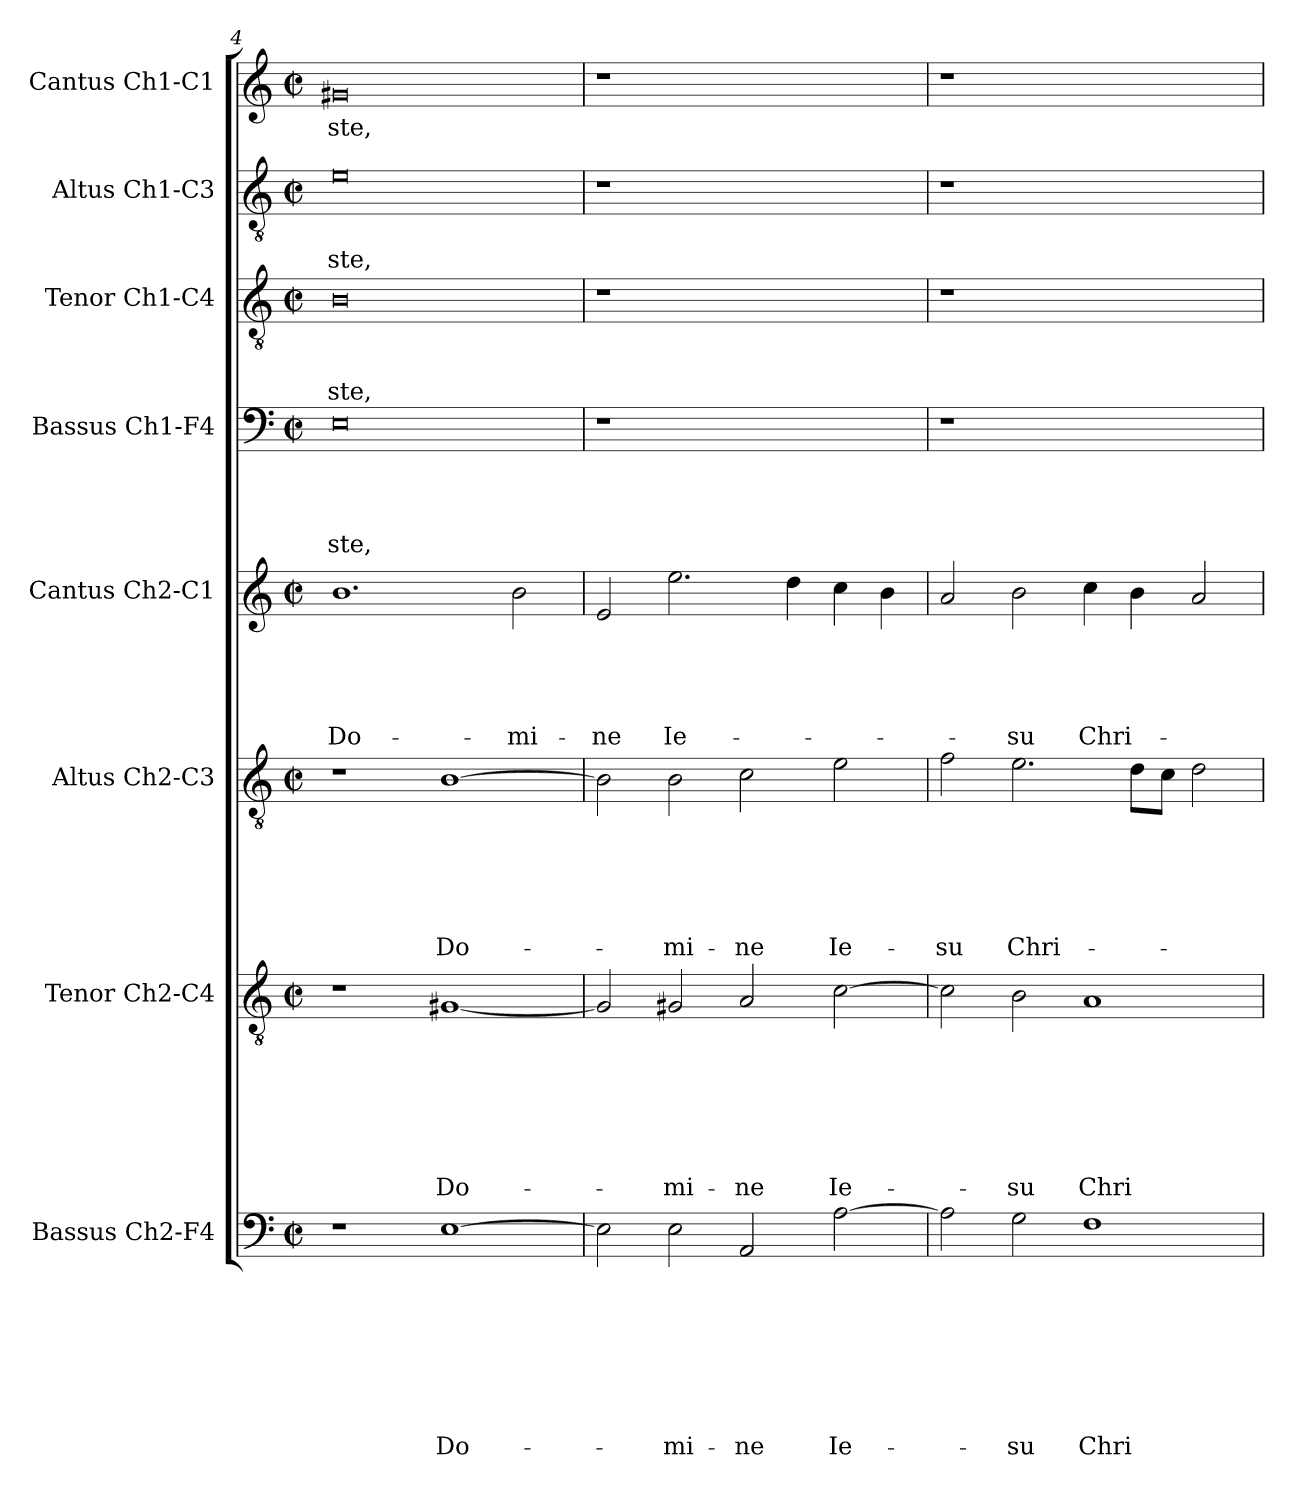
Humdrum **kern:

**kern	**text	**text	**text	**text	**text	**text	**text	**text	**kern	**text	**text	**text	**text	**text	**text	**text	**kern	**text	**text	**text	**text	**text	**text	**kern	**text	**text	**text	**text	**text	**kern	**text	**text	**text	**text	**kern	**text	**text	**text	**kern	**text	**text	**kern	**text
*part8	*part8	*part8	*part8	*part8	*part8	*part8	*part8	*part8	*part7	*part7	*part7	*part7	*part7	*part7	*part7	*part7	*part6	*part6	*part6	*part6	*part6	*part6	*part6	*part5	*part5	*part5	*part5	*part5	*part5	*part4	*part4	*part4	*part4	*part4	*part3	*part3	*part3	*part3	*part2	*part2	*part2	*part1	*part1
*staff8	*staff8	*staff8	*staff8	*staff8	*staff8	*staff8	*staff8	*staff8	*staff7	*staff7	*staff7	*staff7	*staff7	*staff7	*staff7	*staff7	*staff6	*staff6	*staff6	*staff6	*staff6	*staff6	*staff6	*staff5	*staff5	*staff5	*staff5	*staff5	*staff5	*staff4	*staff4	*staff4	*staff4	*staff4	*staff3	*staff3	*staff3	*staff3	*staff2	*staff2	*staff2	*staff1	*staff1
*I"Bassus Ch2-F4	*	*	*	*	*	*	*	*	*I"Tenor Ch2-C4	*	*	*	*	*	*	*	*I"Altus Ch2-C3	*	*	*	*	*	*	*I"Cantus Ch2-C1	*	*	*	*	*	*I"Bassus Ch1-F4	*	*	*	*	*I"Tenor Ch1-C4	*	*	*	*I"Altus Ch1-C3	*	*	*I"Cantus Ch1-C1	*
*I'B2	*	*	*	*	*	*	*	*	*I'T2	*	*	*	*	*	*	*	*I'A2	*	*	*	*	*	*	*I'C2	*	*	*	*	*	*I'B	*	*	*	*	*I'T	*	*	*	*I'A	*	*	*I'C	*
*clefF4	*	*	*	*	*	*	*	*	*clefGv2	*	*	*	*	*	*	*	*clefGv2	*	*	*	*	*	*	*clefG2	*	*	*	*	*	*clefF4	*	*	*	*	*clefGv2	*	*	*	*clefGv2	*	*	*clefG2	*
*k[]	*	*	*	*	*	*	*	*	*k[]	*	*	*	*	*	*	*	*k[]	*	*	*	*	*	*	*k[]	*	*	*	*	*	*k[]	*	*	*	*	*k[]	*	*	*	*k[]	*	*	*k[]	*
*C:	*	*	*	*	*	*	*	*	*C:	*	*	*	*	*	*	*	*C:	*	*	*	*	*	*	*C:	*	*	*	*	*	*C:	*	*	*	*	*C:	*	*	*	*C:	*	*	*C:	*
*M2/2	*	*	*	*	*	*	*	*	*M2/2	*	*	*	*	*	*	*	*M2/2	*	*	*	*	*	*	*M2/2	*	*	*	*	*	*M2/2	*	*	*	*	*M2/2	*	*	*	*M2/2	*	*	*M2/2	*
*met(c|)	*	*	*	*	*	*	*	*	*met(c|)	*	*	*	*	*	*	*	*met(c|)	*	*	*	*	*	*	*met(c|)	*	*	*	*	*	*met(c|)	*	*	*	*	*met(c|)	*	*	*	*met(c|)	*	*	*met(c|)	*
=4	=4	=4	=4	=4	=4	=4	=4	=4	=4	=4	=4	=4	=4	=4	=4	=4	=4	=4	=4	=4	=4	=4	=4	=4	=4	=4	=4	=4	=4	=4	=4	=4	=4	=4	=4	=4	=4	=4	=4	=4	=4	=4	=4
!	!	!	!	!	!	!	!	!	!	!	!	!	!	!	!	!	!	!	!	!	!	!	!	!	!	!	!	!	!LO:LY:b	!	!	!	!	!LO:LY:b	!	!	!	!LO:LY:b	!	!	!LO:LY:b	!	!LO:LY:b
1r	.	.	.	.	.	.	.	.	1r	.	.	.	.	.	.	.	1r	.	.	.	.	.	.	1.b	.	.	.	.	Do-	0E	.	.	.	-ste,	0B	.	.	-ste,	0e	.	-ste,	0g#X	-ste,
!	!	!	!	!	!	!	!	!LO:LY:b	!	!	!	!	!	!	!	!LO:LY:b	!	!	!	!	!	!	!LO:LY:b	!	!	!	!	!	!	!	!	!	!	!	!	!	!	!	!	!	!	!	!
[1E	.	.	.	.	.	.	.	Do-	[1G#X	.	.	.	.	.	.	Do-	[1B	.	.	.	.	.	Do-	.	.	.	.	.	.	.	.	.	.	.	.	.	.	.	.	.	.	.	.
!	!	!	!	!	!	!	!	!	!	!	!	!	!	!	!	!	!	!	!	!	!	!	!	!	!	!	!	!	!LO:LY:b	!	!	!	!	!	!	!	!	!	!	!	!	!	!
.	.	.	.	.	.	.	.	.	.	.	.	.	.	.	.	.	.	.	.	.	.	.	.	2b\	.	.	.	.	-mi-	.	.	.	.	.	.	.	.	.	.	.	.	.	.
=5	=5	=5	=5	=5	=5	=5	=5	=5	=5	=5	=5	=5	=5	=5	=5	=5	=5	=5	=5	=5	=5	=5	=5	=5	=5	=5	=5	=5	=5	=5	=5	=5	=5	=5	=5	=5	=5	=5	=5	=5	=5	=5	=5
!	!	!	!	!	!	!	!	!	!	!	!	!	!	!	!	!	!	!	!	!	!	!	!	!	!	!	!	!	!LO:LY:b	!	!	!	!	!	!	!	!	!	!	!	!	!	!
2E\]	.	.	.	.	.	.	.	.	2G#/]	.	.	.	.	.	.	.	2B\]	.	.	.	.	.	.	2e/	.	.	.	.	-ne	1r	.	.	.	.	1r	.	.	.	1r	.	.	1r	.
!	!	!	!	!	!	!	!	!LO:LY:b	!	!	!	!	!	!	!	!LO:LY:b	!	!	!	!	!	!	!LO:LY:b	!	!	!	!	!	!LO:LY:b	!	!	!	!	!	!	!	!	!	!	!	!	!	!
2E\	.	.	.	.	.	.	.	-mi-	2G#X/	.	.	.	.	.	.	-mi-	2B\	.	.	.	.	.	-mi-	2.ee\	.	.	.	.	Ie-	.	.	.	.	.	.	.	.	.	.	.	.	.	.
!	!	!	!	!	!	!	!	!LO:LY:b	!	!	!	!	!	!	!	!LO:LY:b	!	!	!	!	!	!	!LO:LY:b	!	!	!	!	!	!	!	!	!	!	!	!	!	!	!	!	!	!	!	!
2AA/	.	.	.	.	.	.	.	-ne	2A/	.	.	.	.	.	.	-ne	2c\	.	.	.	.	.	-ne	.	.	.	.	.	.	1ryy	.	.	.	.	1ryy	.	.	.	1ryy	.	.	1ryy	.
.	.	.	.	.	.	.	.	.	.	.	.	.	.	.	.	.	.	.	.	.	.	.	.	4dd\	.	.	.	.	.	.	.	.	.	.	.	.	.	.	.	.	.	.	.
!	!	!	!	!	!	!	!	!LO:LY:b	!	!	!	!	!	!	!	!LO:LY:b	!	!	!	!	!	!	!LO:LY:b	!	!	!	!	!	!	!	!	!	!	!	!	!	!	!	!	!	!	!	!
[2A\	.	.	.	.	.	.	.	Ie-	[2c\	.	.	.	.	.	.	Ie-	2e\	.	.	.	.	.	Ie-	4cc\	.	.	.	.	.	.	.	.	.	.	.	.	.	.	.	.	.	.	.
.	.	.	.	.	.	.	.	.	.	.	.	.	.	.	.	.	.	.	.	.	.	.	.	4b\	.	.	.	.	.	.	.	.	.	.	.	.	.	.	.	.	.	.	.
=6	=6	=6	=6	=6	=6	=6	=6	=6	=6	=6	=6	=6	=6	=6	=6	=6	=6	=6	=6	=6	=6	=6	=6	=6	=6	=6	=6	=6	=6	=6	=6	=6	=6	=6	=6	=6	=6	=6	=6	=6	=6	=6	=6
!	!	!	!	!	!	!	!	!	!	!	!	!	!	!	!	!	!	!	!	!	!	!	!LO:LY:b	!	!	!	!	!	!	!	!	!	!	!	!	!	!	!	!	!	!	!	!
2A\]	.	.	.	.	.	.	.	.	2c\]	.	.	.	.	.	.	.	2f\	.	.	.	.	.	-su	2a/	.	.	.	.	.	1r	.	.	.	.	1r	.	.	.	1r	.	.	1r	.
!	!	!	!	!	!	!	!	!LO:LY:b	!	!	!	!	!	!	!	!LO:LY:b	!	!	!	!	!	!	!LO:LY:b	!	!	!	!	!	!LO:LY:b	!	!	!	!	!	!	!	!	!	!	!	!	!	!
2G\	.	.	.	.	.	.	.	-su	2B\	.	.	.	.	.	.	-su	2.e\	.	.	.	.	.	Chri-	2b\	.	.	.	.	-su	.	.	.	.	.	.	.	.	.	.	.	.	.	.
!	!	!	!	!	!	!	!	!LO:LY:b	!	!	!	!	!	!	!	!LO:LY:b	!	!	!	!	!	!	!	!	!	!	!	!	!LO:LY:b	!	!	!	!	!	!	!	!	!	!	!	!	!	!
1F	.	.	.	.	.	.	.	Chri-	1A	.	.	.	.	.	.	Chri-	.	.	.	.	.	.	.	4cc\	.	.	.	.	Chri-	1ryy	.	.	.	.	1ryy	.	.	.	1ryy	.	.	1ryy	.
.	.	.	.	.	.	.	.	.	.	.	.	.	.	.	.	.	8d\L	.	.	.	.	.	.	4b\	.	.	.	.	.	.	.	.	.	.	.	.	.	.	.	.	.	.	.
.	.	.	.	.	.	.	.	.	.	.	.	.	.	.	.	.	8c\J	.	.	.	.	.	.	.	.	.	.	.	.	.	.	.	.	.	.	.	.	.	.	.	.	.	.
.	.	.	.	.	.	.	.	.	.	.	.	.	.	.	.	.	2d\	.	.	.	.	.	.	2a/	.	.	.	.	.	.	.	.	.	.	.	.	.	.	.	.	.	.	.
=	=	=	=	=	=	=	=	=	=	=	=	=	=	=	=	=	=	=	=	=	=	=	=	=	=	=	=	=	=	=	=	=	=	=	=	=	=	=	=	=	=	=	=
*-	*-	*-	*-	*-	*-	*-	*-	*-	*-	*-	*-	*-	*-	*-	*-	*-	*-	*-	*-	*-	*-	*-	*-	*-	*-	*-	*-	*-	*-	*-	*-	*-	*-	*-	*-	*-	*-	*-	*-	*-	*-	*-	*-
